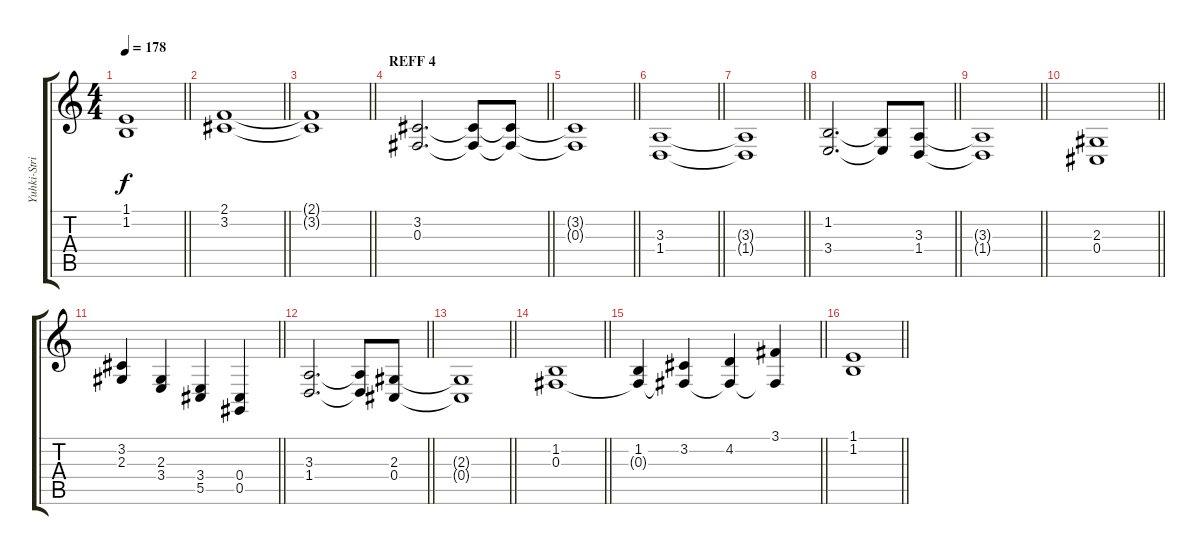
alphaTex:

\track ("Yuhki-Strings" "Yuhki-Stri") {instrument stringensemble1}
\staff {score tabs}
\tuning (Eb4 Bb3 Gb3 Db3 Ab2 Eb2) {hide}
\ts (4 4)
\tempo 178
\clef g2
\barLineRight lightlight
\ks c
(1.1{t} 1.2{t}).1{dy f} |
\barLineRight lightlight
(2.1 3.2).1 |
\barLineRight lightlight
(2.1{t} 3.2{t}).1 |
\section ("" "REFF 4")
\barLineRight lightlight
(3.2 0.3).2{d} (3.2{t} 0.3{t}).8 (3.2{t} 0.3{t}).8 |
\barLineRight lightlight
(3.2{t} 0.3{t}).1 |
\barLineRight lightlight
(3.3 1.4).1 |
\barLineRight lightlight
(3.3{t} 1.4{t}).1 |
\barLineRight lightlight
(1.2 3.4).2{d} (1.2{t} 3.4{t}).8 (3.3 1.4).8 |
\barLineRight lightlight
(3.3{t} 1.4{t}).1 |
\barLineRight lightlight
(2.3 0.4).1 |
\barLineRight lightlight
(3.2 2.3).4 (2.3 3.4).4 (3.4 5.5).4 (0.4 0.5).4 |
\barLineRight lightlight
(3.3 1.4).2{d} (3.3{t} 1.4{t}).8 (2.3 0.4).8 |
\barLineRight lightlight
(2.3{t} 0.4{t}).1 |
\barLineRight lightlight
(1.2 0.3).1 |
\barLineRight lightlight
(1.2 0.3{t}).4 (3.2 0.3{t}).4 (4.2 0.3{t}).4 (3.1 0.3{t}).4 |
\barLineRight lightlight
(1.1 1.2).1
